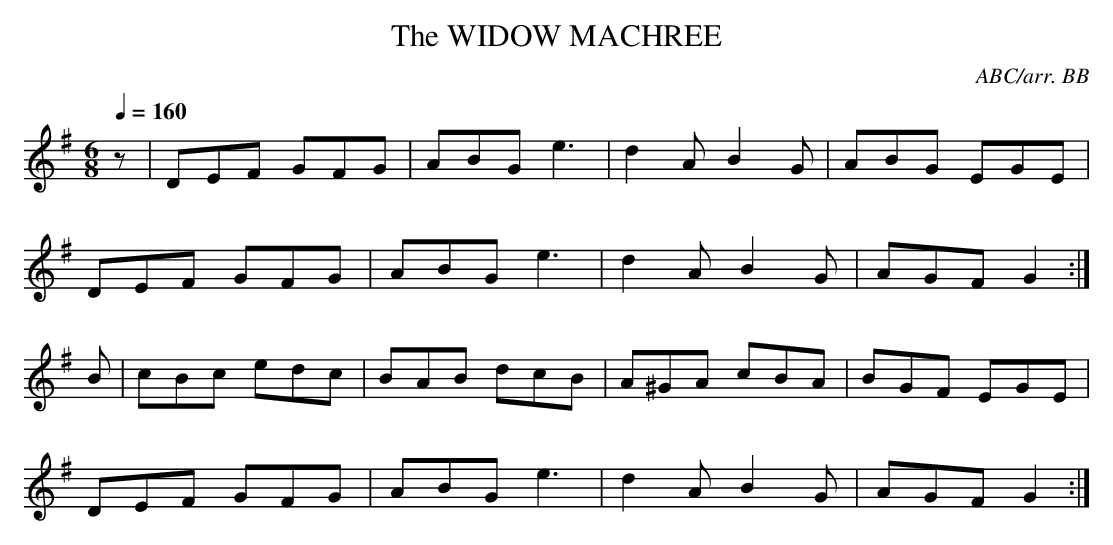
X:1
T:WIDOW MACHREE, The
C:ABC/arr. BB
Q:1/4=160
M:6/8
L:1/8
K:G
z|DEF GFG|ABG e3|d2AB2G|ABG EGE |
DEF GFG|ABG e3|d2AB2G|AGF G2 :|
B|cBc edc|BAB dcB|A^GA cBA|BGF EGE |
DEF GFG|ABG e3|d2AB2G|AGF G2 :|
